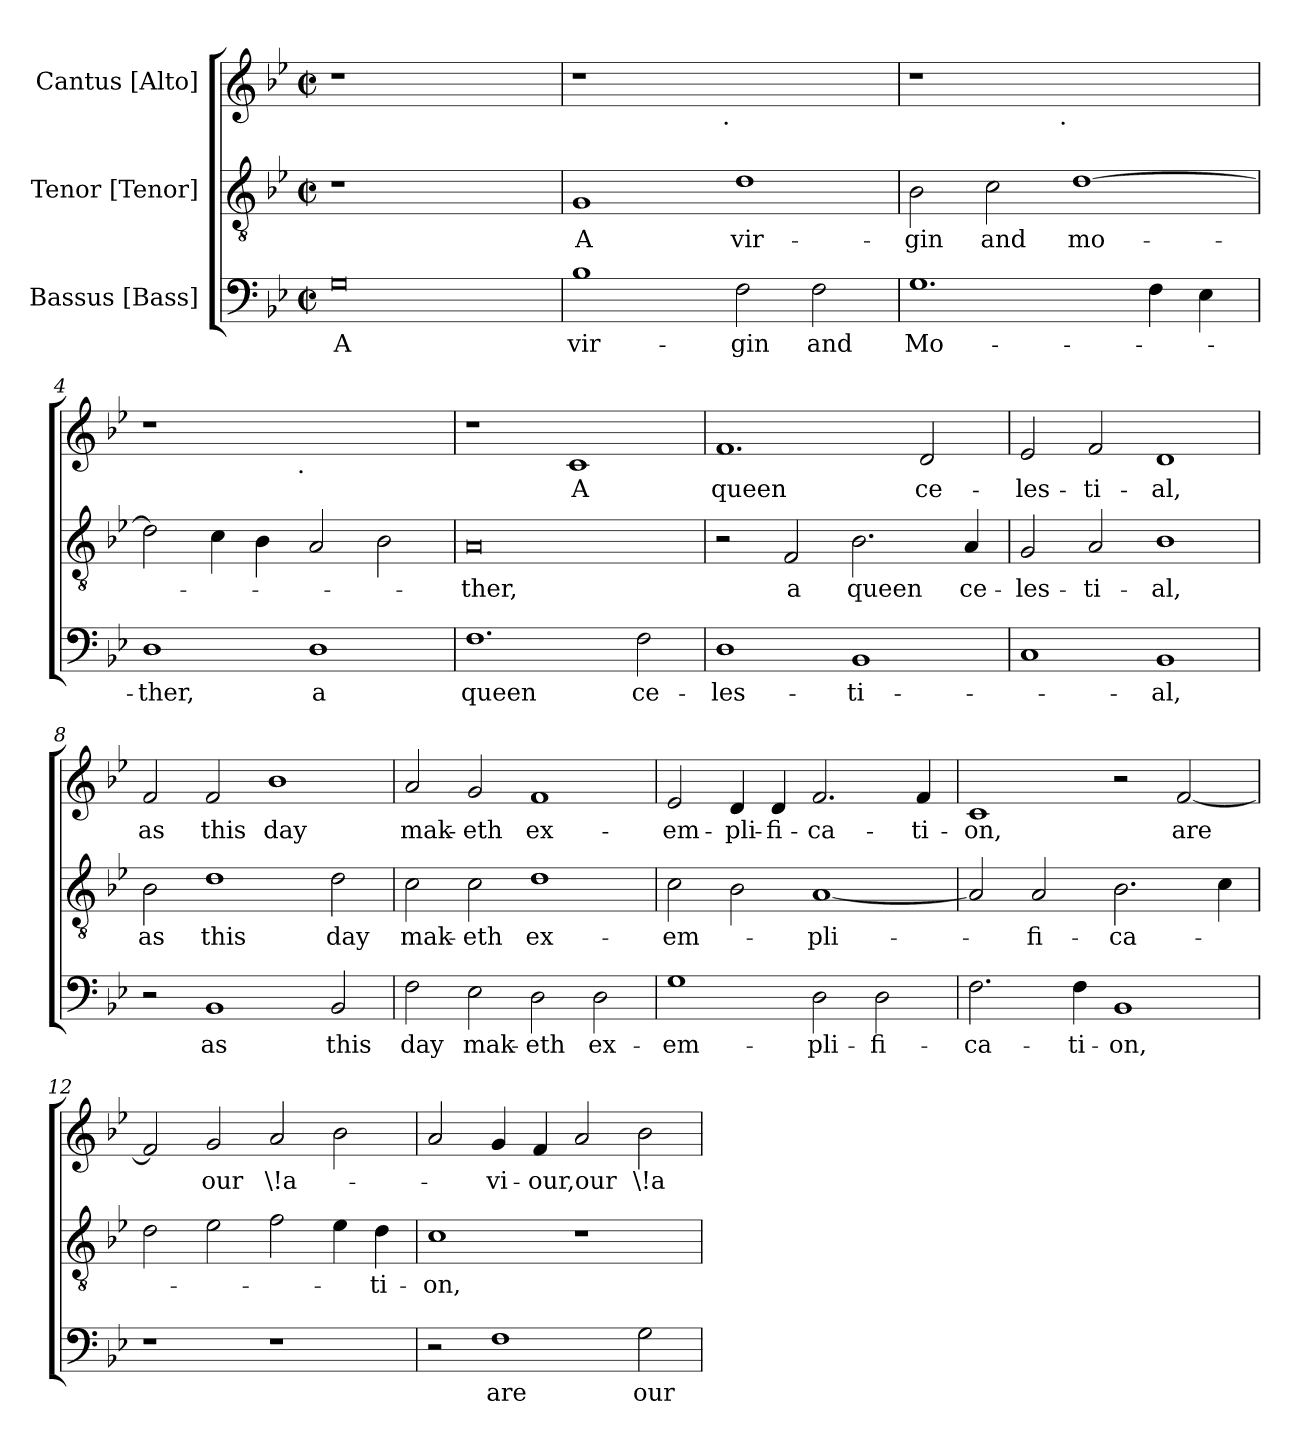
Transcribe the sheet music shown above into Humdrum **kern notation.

**kern	**text	**kern	**text	**kern	**text
*part3	*part3	*part2	*part2	*part1	*part1
*staff3	*staff3	*staff2	*staff2	*staff1	*staff1
*I"Bassus [Bass]	*	*I"Tenor [Tenor]	*	*I"Cantus [Alto]	*
*clefF4	*	*clefGv2	*	*clefG2	*
*k[b-e-]	*	*k[b-e-]	*	*k[b-e-]	*
*B-:	*	*B-:	*	*B-:	*
*M2/2	*	*M2/2	*	*M2/2	*
*met(c|)	*	*met(c|)	*	*met(c|)	*
=1	=1	=1	=1	=1	=1
!	!LO:LY:b:rj	!	!	!	!
0G	A	1r	.	1r	.
.	.	1ryy	.	1ryy	.
=2	=2	=2	=2	=2	=2
!	!LO:LY:b:rj	!	!LO:LY:b	!	!
*	*	*	*	*^	*
1B-	vir-	1G	A	1r	2ryy	.
.	.	.	.	.	4...ryy	.
!	!	!	!	!	!LO:TX:b:t=.	!
.	.	.	.	.	1ryy	.
!	!LO:LY:b:rj	!	!LO:LY:b	!	!	!
2F\	-gin	1d	vir-	1ryy	.	.
!	!LO:LY:b:rj	!	!	!	!	!
2F\	and	.	.	.	.	.
.	.	.	.	.	32ryy	.
=3	=3	=3	=3	=3	=3	=3
!	!LO:LY:b:rj	!	!LO:LY:b	!	!	!
1.G	Mo-	2B-\	-gin	1r	2ryy	.
!	!	!	!LO:LY:b	!	!	!
.	.	2c\	and	.	4...ryy	.
!	!	!	!	!	!LO:TX:b:t=.	!
.	.	.	.	.	1ryy	.
!	!	!	!LO:LY:b	!	!	!
.	.	[>1d	mo-	1ryy	.	.
4F\	.	.	.	.	.	.
4E-\	.	.	.	.	.	.
.	.	.	.	.	32ryy	.
=4	=4	=4	=4	=4	=4	=4
!	!LO:LY:b:rj	!	!	!	!	!
1D	-ther,	2d\]	.	1r	2ryy	.
.	.	4c\	.	.	4...ryy	.
.	.	4B-\	.	.	.	.
!	!	!	!	!	!LO:TX:b:t=.	!
.	.	.	.	.	1ryy	.
!	!LO:LY:b:rj	!	!	!	!	!
1D	a	2A/	.	1ryy	.	.
.	.	2B-\	.	.	.	.
.	.	.	.	.	32ryy	.
!!LO:LB:g=z
=5	=5	=5	=5	=5	=5	=5
!	!LO:LY:b:rj	!	!LO:LY:b	!	!	!
*	*	*	*	*v	*v	*
1.F	queen	0A	-ther,	1r	.
!	!	!	!	!	!LO:LY:b
.	.	.	.	1c	A
!	!LO:LY:b:rj	!	!	!	!
2F\	ce-	.	.	.	.
=6	=6	=6	=6	=6	=6
!	!LO:LY:b:rj	!	!	!	!LO:LY:b
1D	-les-	2r	.	1.f	queen
!	!	!	!LO:LY:b	!	!
.	.	2F/	a	.	.
!	!LO:LY:b:rj	!	!LO:LY:b	!	!
1BB-	-ti-	2.B-\	queen	.	.
!	!	!	!	!	!LO:LY:b
.	.	.	.	2d/	ce-
!	!	!	!LO:LY:b	!	!
.	.	4A/	ce-	.	.
=7	=7	=7	=7	=7	=7
!	!	!	!LO:LY:b	!	!LO:LY:b
1C	.	2G/	-les-	2e-/	-les-
!	!	!	!LO:LY:b	!	!LO:LY:b
.	.	2A/	-ti-	2f/	-ti-
!	!LO:LY:b:rj	!	!LO:LY:b	!	!LO:LY:b
1BB-	-al,	1B-	-al,	1d	-al,
=8	=8	=8	=8	=8	=8
!	!	!	!LO:LY:b	!	!LO:LY:b
2r	.	2B-\	as	2f/	as
!	!LO:LY:b:rj	!	!LO:LY:b	!	!LO:LY:b
1BB-	as	1d	this	2f/	this
!	!	!	!	!	!LO:LY:b
.	.	.	.	1b-	day
!	!LO:LY:b:rj	!	!LO:LY:b	!	!
2BB-/	this	2d\	day	.	.
=9	=9	=9	=9	=9	=9
!	!LO:LY:b:rj	!	!LO:LY:b	!	!LO:LY:b
2F\	day	2c\	mak-	2a/	mak-
!	!LO:LY:b:rj	!	!LO:LY:b	!	!LO:LY:b
2E-\	mak-	2c\	-eth	2g/	-eth
!	!LO:LY:b:rj	!	!LO:LY:b	!	!LO:LY:b
2D\	-eth	1d	ex-	1f	ex-
!	!LO:LY:b:rj	!	!	!	!
2D\	ex-	.	.	.	.
!!LO:LB:g=z
=10	=10	=10	=10	=10	=10
!	!LO:LY:b:rj	!	!LO:LY:b	!	!LO:LY:b
1G	-em-	2c\	-em-	2e-/	-em-
!	!	!	!	!	!LO:LY:b
.	.	2B-\	.	4d/	-pli-
!	!	!	!	!	!LO:LY:b
.	.	.	.	4d/	-fi-
!	!LO:LY:b:rj	!	!LO:LY:b	!	!LO:LY:b
2D\	-pli-	[<1A	-pli-	2.f/	-ca-
!	!LO:LY:b:rj	!	!	!	!
2D\	-fi-	.	.	.	.
!	!	!	!	!	!LO:LY:b
.	.	.	.	4f/	-ti-
=11	=11	=11	=11	=11	=11
!	!LO:LY:b:rj	!	!	!	!LO:LY:b
2.F\	-ca-	2A/]	.	1c	-on,
!	!	!	!LO:LY:b	!	!
.	.	2A/	-fi-	.	.
!	!LO:LY:b:rj	!	!	!	!
4F\	-ti-	.	.	.	.
!	!LO:LY:b:rj	!	!LO:LY:b	!	!
1BB-	-on,	2.B-\	-ca-	2r	.
!	!	!	!	!	!LO:LY:b
.	.	.	.	[<2f/	are
.	.	4c\	.	.	.
=12	=12	=12	=12	=12	=12
1r	.	2d\	.	2f/]	.
!	!	!	!	!	!LO:LY:b
.	.	2e-\	.	2g/	our
!	!	!	!	!	!LO:LY:b
1r	.	2f\	.	2a/	\!a-
.	.	4e-\	.	2b-\	.
!	!	!	!LO:LY:b	!	!
.	.	4d\	-ti-	.	.
=13	=13	=13	=13	=13	=13
!	!	!	!LO:LY:b	!	!
2r	.	1c	-on,	2a/	.
!	!LO:LY:b:rj	!	!	!	!LO:LY:b
1F	are	.	.	4g/	-vi-
!	!	!	!	!	!LO:LY:b
.	.	.	.	4f/	-our,our
.	.	1r	.	2a/	.
!	!LO:LY:b:rj	!	!	!	!LO:LY:b
2G\	our	.	.	2b-\	\!a-
=	=	=	=	=	=
*-	*-	*-	*-	*-	*-
